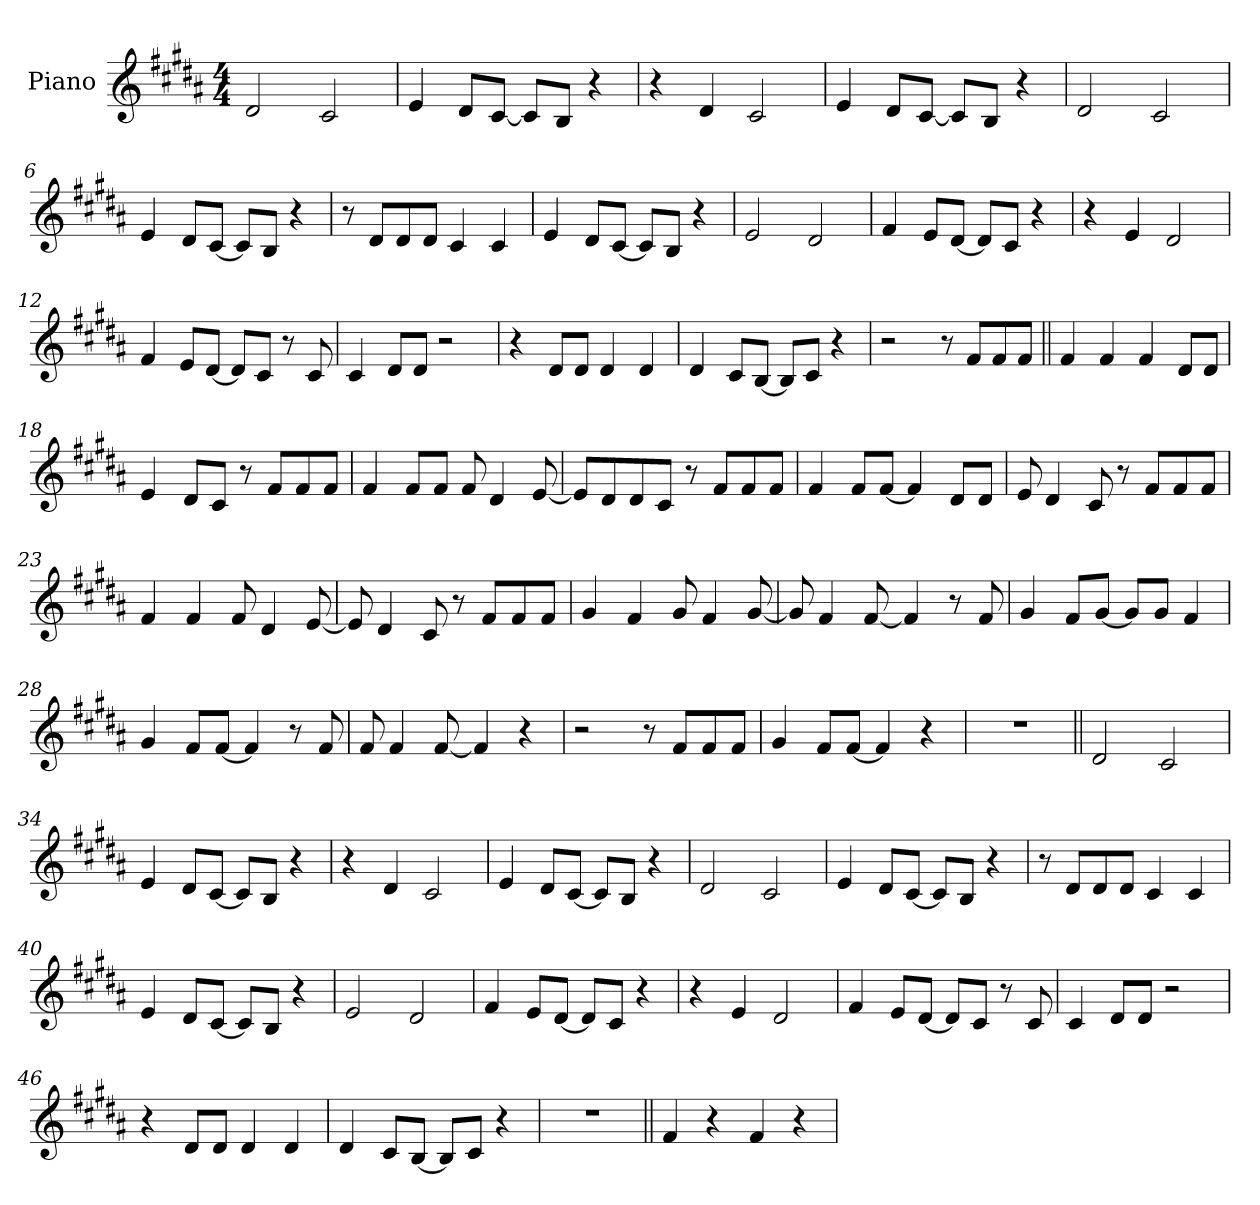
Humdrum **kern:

**kern
*part1
*staff1
*I"Piano
*I'Pno.
*clefG2
*k[f#c#g#d#a#]
*M4/4
*MM140
=1
2d#
2c#
=2
4e
8d#L
[8c#J
8c#L]
8BJ
4r
=3
4r
4d#
2c#
=4
4e
8d#L
[8c#J
8c#L]
8BJ
4r
=5
2d#
2c#
=6
4e
8d#L
[8c#J
8c#L]
8BJ
4r
=7
8r
8d#L
8d#
8d#J
4c#
4c#
=8
4e
8d#L
[8c#J
8c#L]
8BJ
4r
=9
2e
2d#
=10
4f#
8eL
[8d#J
8d#L]
8c#J
4r
=11
4r
4e
2d#
=12
4f#
8eL
[8d#J
8d#L]
8c#J
8r
8c#
=13
4c#
8d#L
8d#J
2r
=14
4r
8d#L
8d#J
4d#
4d#
=15
4d#
8c#L
[8BJ
8BL]
8c#J
4r
=16
2r
8r
8f#L
8f#
8f#J
=17||
4f#
4f#
4f#
8d#L
8d#J
=18
4e
8d#L
8c#J
8r
8f#L
8f#
8f#J
=19
4f#
8f#L
8f#J
8f#
4d#
[8e
=20
8eL]
8d#
8d#
8c#J
8r
8f#L
8f#
8f#J
=21
4f#
8f#L
[8f#J
4f#]
8d#L
8d#J
=22
8e
4d#
8c#
8r
8f#L
8f#
8f#J
=23
4f#
4f#
8f#
4d#
[8e
=24
8e]
4d#
8c#
8r
8f#L
8f#
8f#J
=25
4g#
4f#
8g#
4f#
[8g#
=26
8g#]
4f#
[8f#
4f#]
8r
8f#
=27
4g#
8f#L
[8g#J
8g#L]
8g#J
4f#
=28
4g#
8f#L
[8f#J
4f#]
8r
8f#
=29
8f#
4f#
[8f#
4f#]
4r
=30
2r
8r
8f#L
8f#
8f#J
=31
4g#
8f#L
[8f#J
4f#]
4r
=32
1r
=33||
2d#
2c#
=34
4e
8d#L
[8c#J
8c#L]
8BJ
4r
=35
4r
4d#
2c#
=36
4e
8d#L
[8c#J
8c#L]
8BJ
4r
=37
2d#
2c#
=38
4e
8d#L
[8c#J
8c#L]
8BJ
4r
=39
8r
8d#L
8d#
8d#J
4c#
4c#
=40
4e
8d#L
[8c#J
8c#L]
8BJ
4r
=41
2e
2d#
=42
4f#
8eL
[8d#J
8d#L]
8c#J
4r
=43
4r
4e
2d#
=44
4f#
8eL
[8d#J
8d#L]
8c#J
8r
8c#
=45
4c#
8d#L
8d#J
2r
=46
4r
8d#L
8d#J
4d#
4d#
=47
4d#
8c#L
[8BJ
8BL]
8c#J
4r
=48
1r
=49||
4f#
4r
4f#
4r
=
*-
